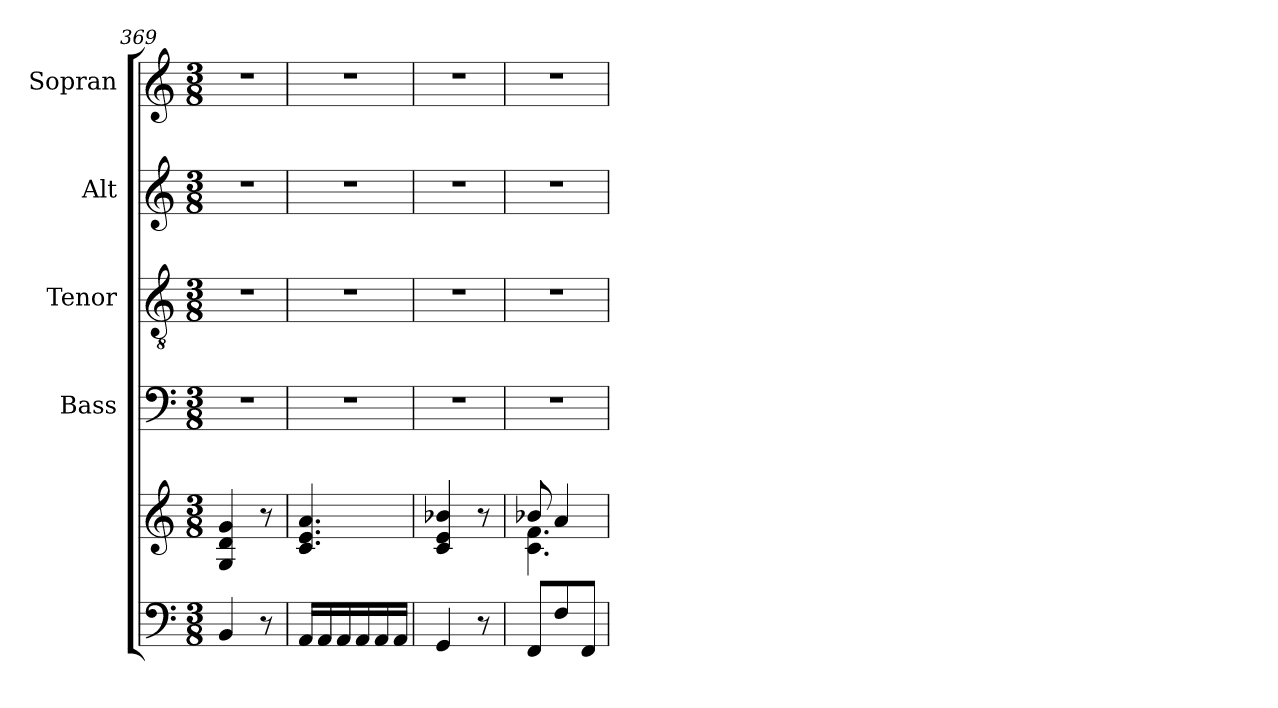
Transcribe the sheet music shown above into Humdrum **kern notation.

**kern	**kern	**kern	**kern	**kern	**kern
*part5	*part5	*part4	*part3	*part2	*part1
*staff6	*staff5	*staff4	*staff3	*staff2	*staff1
*	*	*I"Bass	*I"Tenor	*I"Alt	*I"Sopran
*	*	*I'B.	*I'T.	*I'A.	*I'S.
*clefF4	*clefG2	*clefF4	*clefGv2	*clefG2	*clefG2
*k[]	*k[]	*k[]	*k[]	*k[]	*k[]
*C:	*C:	*C:	*C:	*C:	*C:
*M3/8	*M3/8	*M3/8	*M3/8	*M3/8	*M3/8
=369	=369	=369	=369	=369	=369
4BB/	4G/ 4d/ 4g/	4.r	4.r	4.r	4.r
8r	8r	.	.	.	.
=370	=370	=370	=370	=370	=370
16AA/LL	4.c/ 4.e/ 4.a/	4.r	4.r	4.r	4.r
16AA/	.	.	.	.	.
16AA/	.	.	.	.	.
16AA/	.	.	.	.	.
16AA/	.	.	.	.	.
16AA/JJ	.	.	.	.	.
=371	=371	=371	=371	=371	=371
4GG/	4c/ 4e/ 4b-X/	4.r	4.r	4.r	4.r
8r	8r	.	.	.	.
=372	=372	=372	=372	=372	=372
*	*^	*	*	*	*
8FF/L	8b-X/	4.c\ 4.f\	4.r	4.r	4.r	4.r
8F/	4a/	.	.	.	.	.
8FF/J	.	.	.	.	.	.
*	*v	*v	*	*	*	*
=	=	=	=	=	=
*-	*-	*-	*-	*-	*-
